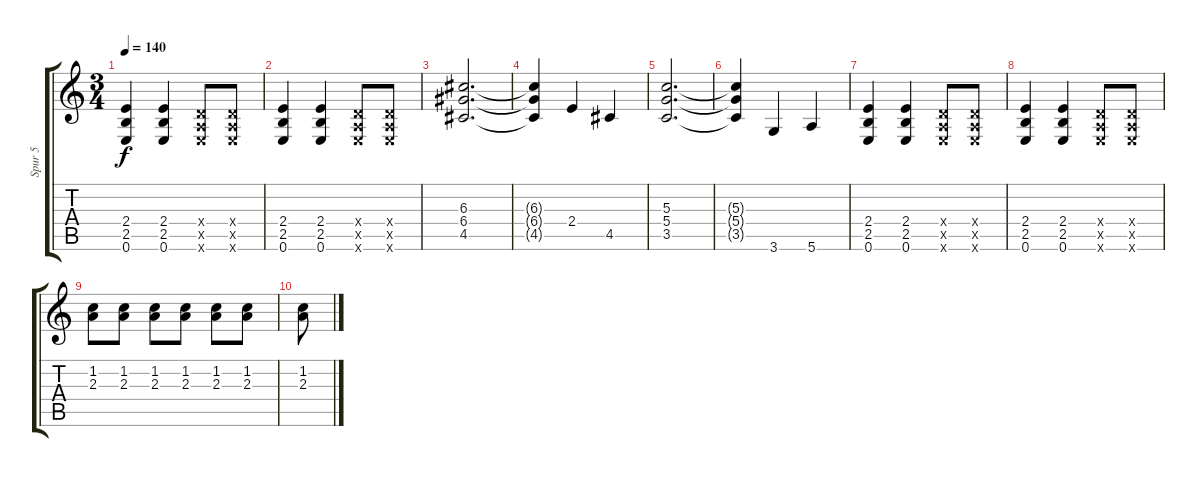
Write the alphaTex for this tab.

\track ("Spur 5" "Spur 5") {instrument distortionguitar}
\staff {score tabs}
\tuning (E4 B3 G3 D3 A2 E2) {hide}
\ts (3 4)
\tempo 140
\clef g2
\ks c
(2.4 2.5 0.6).4{dy f} (2.4 2.5 0.6).4 (0.4{x} 0.5{x} 0.6{x}).8 (0.4{x} 0.5{x} 0.6{x}).8 |
(2.4 2.5 0.6).4 (2.4 2.5 0.6).4 (0.4{x} 0.5{x} 0.6{x}).8 (0.4{x} 0.5{x} 0.6{x}).8 |
(6.3 6.4 4.5).2{d} |
(6.3{t} 6.4{t} 4.5{t}).4 2.4.4 4.5.4 |
(5.3 5.4 3.5).2{d} |
(5.3{t} 5.4{t} 3.5{t}).4 3.6.4 5.6.4 |
(2.4 2.5 0.6).4 (2.4 2.5 0.6).4 (0.4{x} 0.5{x} 0.6{x}).8 (0.4{x} 0.5{x} 0.6{x}).8 |
(2.4 2.5 0.6).4 (2.4 2.5 0.6).4 (0.4{x} 0.5{x} 0.6{x}).8 (0.4{x} 0.5{x} 0.6{x}).8 |
(1.2 2.3).8 (1.2 2.3).8 (1.2 2.3).8 (1.2 2.3).8 (1.2 2.3).8 (1.2 2.3).8 |
(1.2 2.3).8
